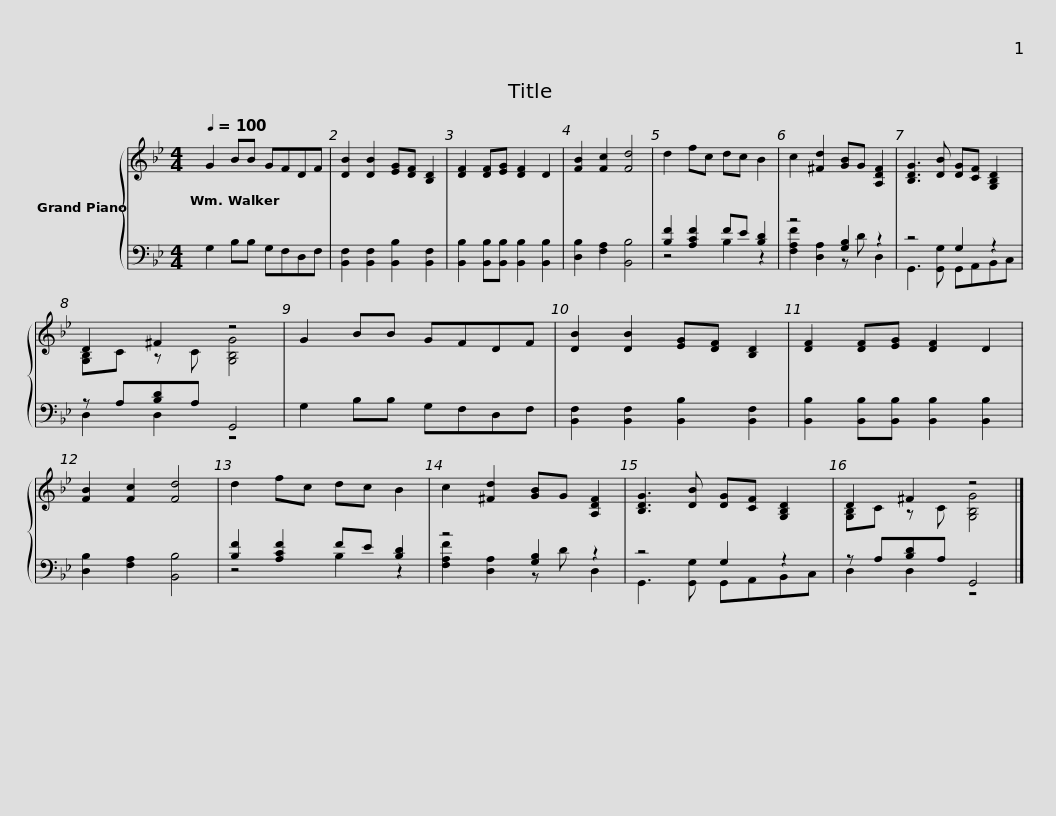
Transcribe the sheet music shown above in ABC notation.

X:1
%%score { ( 1 4 ) | ( 2 3 ) }
L:1/8
Q:1/4=100
M:4/4
I:linebreak $
K:Bb
V:1 treble
V:4 treble
V:2 bass
V:3 bass
V:1
 G2 BB GFDF | [DB]2 [DB]2 [EG][DF] [B,D]2 | [DF]2 [DF][EG] [DF]2 D2 | [FB]2 [Fc]2 [Fd]4 | d2 fc dc B2 | %5
 c2 [^Fd]2 [GB]G [A,DF]2 |$ [B,DG]3 [DB] [DG][CF] [G,B,D]2 | D2 ^F2 z4 | G2 BB GFDF | [DB]2 [DB]2 [EG][DF] [B,D]2 | %10
 [DF]2 [DF][EG] [DF]2 D2 | [FB]2 [Fc]2 [Fd]4 | d2 fc dc B2 |$ c2 [^Fd]2 [GB]G [A,DF]2 | [B,DG]3 [DB] [DG][CF] [G,B,D]2 | %15
 D2 ^F2 z4 |] %16
V:2
 G,2 B,B, G,F,D,F, | [B,,F,]2 [B,,F,]2 [B,,B,]2 [B,,F,]2 | [B,,B,]2 [B,,B,][B,,B,] [B,,B,]2 [B,,B,]2 | [D,B,]2 [F,A,]2 [B,,B,]4 | [B,F]2 [A,CF]2 FE [B,D]2 | %5
 z4 [G,B,]2 z2 |$ z4 G,2 z2 | z A,[B,D]A, G,,4 | G,2 B,B, G,F,D,F, | [B,,F,]2 [B,,F,]2 [B,,B,]2 [B,,F,]2 | %10
 [B,,B,]2 [B,,B,][B,,B,] [B,,B,]2 [B,,B,]2 | [D,B,]2 [F,A,]2 [B,,B,]4 | [B,F]2 [A,CF]2 FE [B,D]2 |$ z4 [G,B,]2 z2 | z4 G,2 z2 | %15
 z A,[B,D]A, G,,4 |] %16
V:3
 x8 | x8 | x8 | x8 | z4 B,2 z2 | %5
 [F,A,F]2 [D,A,]2 z D D,2 |$ G,,3 [G,,G,] G,,A,,B,,C, | D,2 D,2 z4 | x8 | x8 | %10
 x8 | x8 | z4 B,2 z2 |$ [F,A,F]2 [D,A,]2 z D D,2 | G,,3 [G,,G,] G,,A,,B,,C, | %15
 D,2 D,2 z4 |] %16
V:4
 x8 | x8 | x8 | x8 | x8 | %5
 x8 |$ x8 | [G,B,]C z C [G,B,G]4 | x8 | x8 | %10
 x8 | x8 | x8 |$ x8 | x8 | %15
 [G,B,]C z C [G,B,G]4 |] %16
